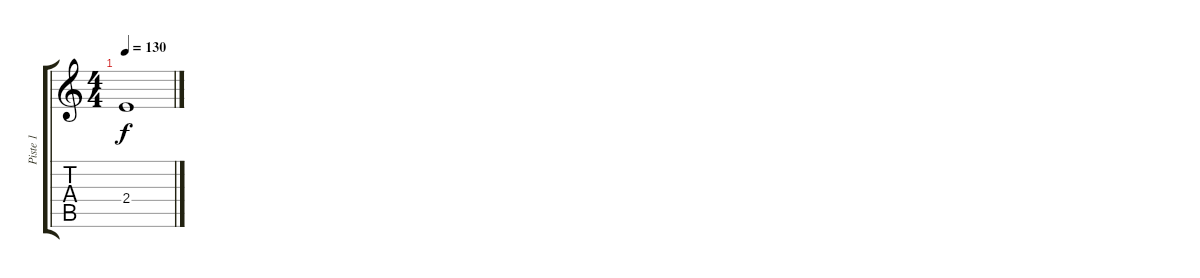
\track ("Piste 1" "Piste 1") {instrument distortionguitar}
\staff {score tabs}
\tuning (E4 B3 G3 D3 A2 E2) {hide}
\ts (4 4)
\tempo 130
\clef g2
\ks c
2.4{t}.1{dy f}
